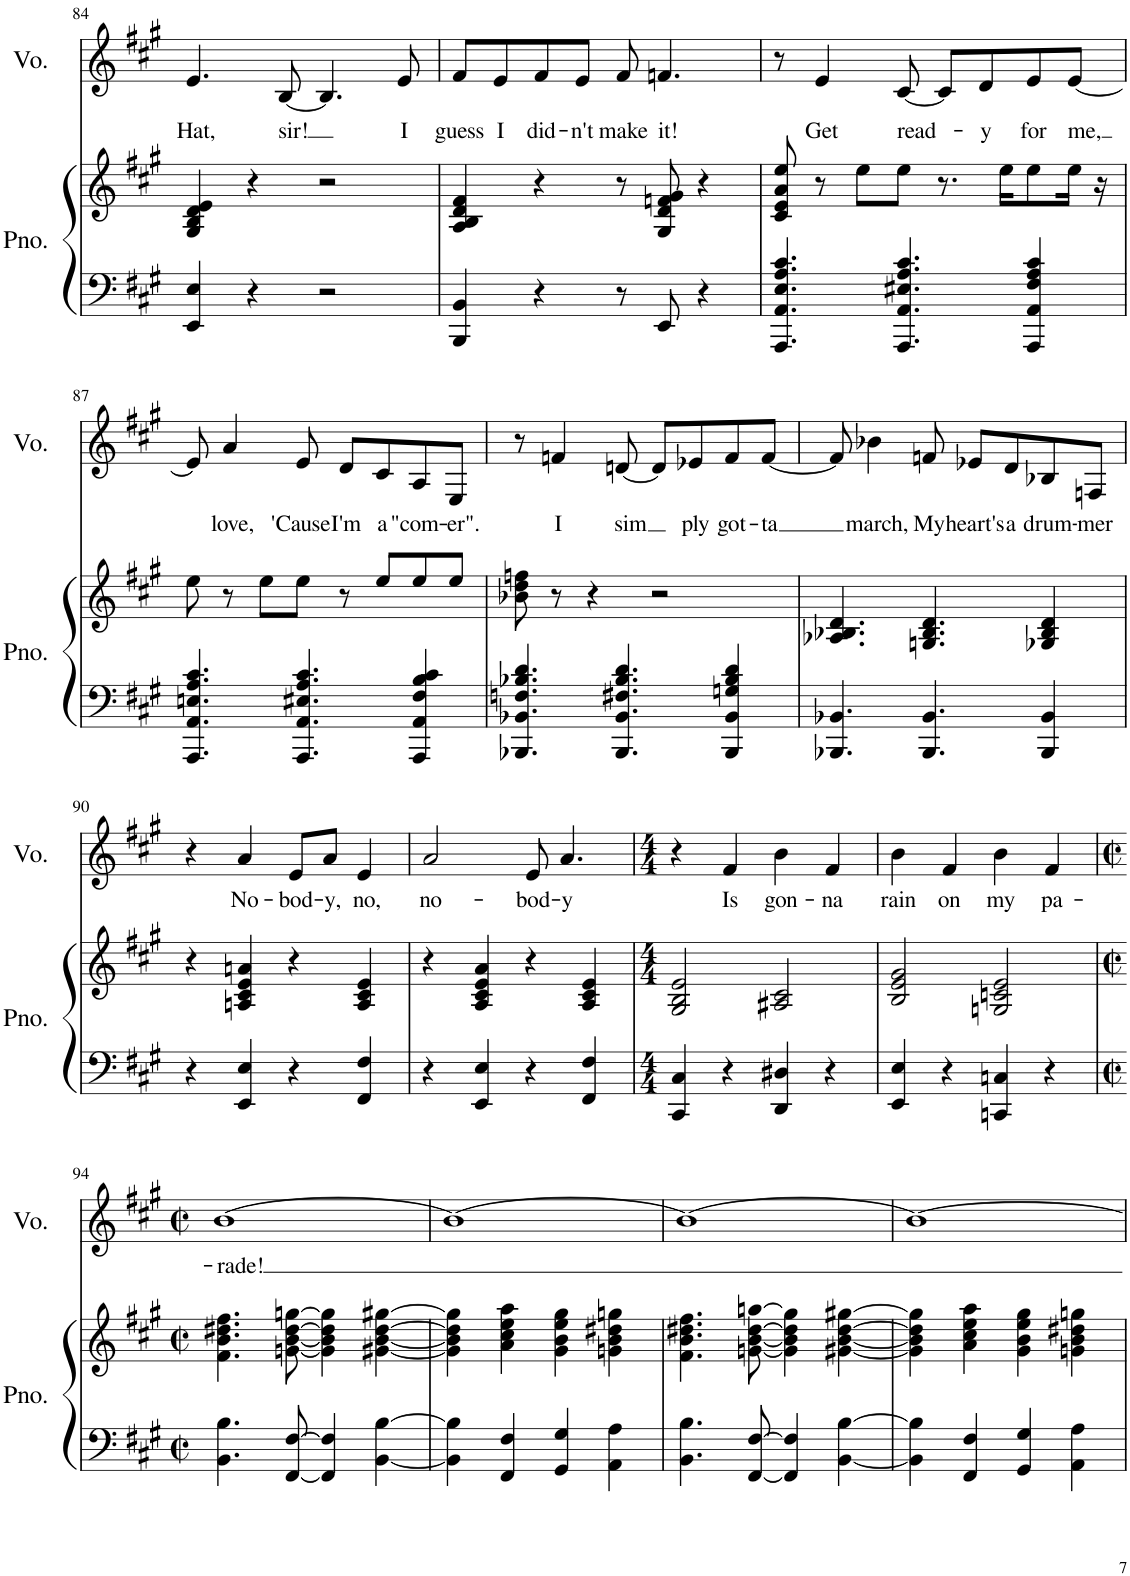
**kern	**kern	**kern	**text
*part2	*part2	*part1	*part1
*staff3	*staff2	*staff1	*staff1
*I"Piano	*	*I"Voice	*
*I'Pno.	*	*I'Vo.	*
!!LO:PB:g=z
*clefF4	*clefG2	*clefG2	*
*k[f#c#g#]	*k[f#c#g#]	*k[f#c#g#]	*
*M2/2	*M2/2	*M2/2	*
*met(c|)	*met(c|)	*met(c|)	*
=84	=84	=84	=84
!	!	!	!LO:LY:b
4EE/ 4E/	4G#/ 4B/ 4d/ 4e/	4.e/	Hat,
4r	4r	.	.
!	!	!	!LO:LY:b
.	.	[8B/	sir!
2r	2r	4.B/]	.
!	!	!	!LO:LY:b
.	.	8e/	I
=85	=85	=85	=85
!	!	!	!LO:LY:b
4BBB/ 4BB/	4A/ 4B/ 4d/ 4f#/	8f#/L	guess
!	!	!	!LO:LY:b
.	.	8e/	I
!	!	!	!LO:LY:b
4r	4r	8f#/	did-
!	!	!	!LO:LY:b
.	.	8e/J	-n't
!	!	!	!LO:LY:b
8r	8r	8f#/	make
!	!	!	!LO:LY:b
8EE/	8G#/ 8d/ 8fn/ 8g#/	4.fn/	it!
4r	4r	.	.
=86	=86	=86	=86
4.AAA/ 4.AA/ 4.E/ 4.A/ 4.c#/	8c#/ 8e/ 8a/ 8ee/	8r	.
!	!	!	!LO:LY:b
.	8r	4e/	Get
.	8ee\L	.	.
!	!	!	!LO:LY:b
4.AAA/ 4.AA/ 4.E#X/ 4.A/ 4.c#/	8ee\J	[8c#/	read-
.	8.r	8c#/L]	.
!	!	!	!LO:LY:b
.	.	8d/	-y
.	16ee\KL	.	.
!	!	!	!LO:LY:b
4AAA/ 4AA/ 4F#/ 4A/ 4c#/	8ee\	8e/	for
!	!	!	!LO:LY:b
.	16ee\Jk	[8e/J	me,
.	16r	.	.
!!LO:LB:g=z
=87	=87	=87	=87
4.AAA/ 4.AA/ 4.En/ 4.A/ 4.c#/	8ee\	8e/]	.
!	!	!	!LO:LY:b
.	8r	4a/	love,
.	8ee\L	.	.
!	!	!	!LO:LY:b
4.AAA/ 4.AA/ 4.E#X/ 4.A/ 4.c#/	8ee\J	8e/	'Cause
!	!	!	!LO:LY:b
.	8r	8d/L	I'm
!	!	!	!LO:LY:b
.	8ee/L	8c#/	a
!	!	!	!LO:LY:b
4AAA/ 4AA/ 4F#/ 4B/ 4c#/	8ee/	8A/	"com-
!	!	!	!LO:LY:b
.	8ee/J	8E/J	-er".
=88	=88	=88	=88
4.BBB-X/ 4.BB-X/ 4.Fn/ 4.B-X/ 4.d/	8b-X\ 8dd\ 8ffn\	8r	.
!	!	!	!LO:LY:b
.	8r	4fn/	I
.	4r	.	.
!	!	!	!LO:LY:b
4.BBB-/ 4.BB-/ 4.F#X/ 4.B-/ 4.d/	.	[8dn/	sim
.	2r	8d/L]	.
!	!	!	!LO:LY:b
.	.	8e-X/	ply
!	!	!	!LO:LY:b
4BBB-/ 4BB-/ 4Gn/ 4B-/ 4d/	.	8f/	got-
!	!	!	!LO:LY:b
.	.	[8f/J	-ta
=89	=89	=89	=89
4.BBB-X/ 4.BB-X/	4.A-X/ 4.B-X/ 4.d/	8f/]	.
!	!	!	!LO:LY:b
.	.	4b-X\	march,
!	!	!	!LO:LY:b
4.BBB-/ 4.BB-/	4.Gn/ 4.B-/ 4.d/	8fn/	My
!	!	!	!LO:LY:b
.	.	8e-X/L	heart's
!	!	!	!LO:LY:b
.	.	8d/	a
!	!	!	!LO:LY:b
4BBB-/ 4BB-/	4G-X/ 4B-/ 4d/	8B-X/	drum-
!	!	!	!LO:LY:b
.	.	8Fn/J	-mer
!!LO:LB:g=z
=90	=90	=90	=90
4r	4r	4r	.
!	!	!	!LO:LY:b
4EE/ 4E/	4An/ 4c#/ 4e/ 4an/	4a/	No-
!	!	!	!LO:LY:b
4r	4r	8e/L	-bod-
!	!	!	!LO:LY:b
.	.	8a/J	-y,
!	!	!	!LO:LY:b
4FF#/ 4F#/	4A/ 4c#/ 4e/	4e/	no,
=91	=91	=91	=91
!	!	!	!LO:LY:b
4r	4r	2a/	no-
4EE/ 4E/	4A/ 4c#/ 4e/ 4a/	.	.
!	!	!	!LO:LY:b
4r	4r	8e/	-bod-
!	!	!	!LO:LY:b
.	.	4.a/	-y
4FF#/ 4F#/	4A/ 4c#/ 4e/	.	.
=92	=92	=92	=92
*M4/4	*M4/4	*M4/4	*
4CC#/ 4C#/	2G#/ 2B/ 2e/	4r	.
!	!	!	!LO:LY:b
4r	.	4f#/	Is
!	!	!	!LO:LY:b
4DD/ 4D#X/	2A#X/ 2c#/	4b\	gon-
!	!	!	!LO:LY:b
4r	.	4f#/	-na
=93	=93	=93	=93
!	!	!	!LO:LY:b
4EE/ 4E/	2B/ 2e/ 2g#/	4b\	rain
!	!	!	!LO:LY:b
4r	.	4f#/	on
!	!	!	!LO:LY:b
4CCn/ 4Cn/	2Gn/ 2cn/ 2e/	4b\	my
!	!	!	!LO:LY:b
4r	.	4f#/	pa-
!!LO:LB:g=z
=94	=94	=94	=94
*M2/2	*M2/2	*M2/2	*
*met(c|)	*met(c|)	*met(c|)	*
!	!	!	!LO:LY:b
4.BB\ 4.B\	4.f#\ 4.b\ 4.dd#X\ 4.ff#\	[1b	-rade!
[8FF#/ [8F#/	[8gn\ [8b\ [8dd#\ [8ggn\	.	.
4FF#/] 4F#/]	4g\] 4b\] 4dd#\] 4gg\]	.	.
[4BB\ [4B\	[4g#X\ [4b\ [4dd#\ [4gg#X\	.	.
=95	=95	=95	=95
4BB\] 4B\]	4g#\] 4b\] 4dd#\] 4gg#\]	1b_	.
4FF#/ 4F#/	4a\ 4cc#\ 4ee\ 4aa\	.	.
4GG#/ 4G#/	4g#\ 4b\ 4ee\ 4gg#\	.	.
4AA\ 4A\	4gn\ 4b\ 4dd#X\ 4ggn\	.	.
=96	=96	=96	=96
4.BB\ 4.B\	4.f#\ 4.b\ 4.dd#X\ 4.ff#\	1b_	.
[8FF#/ [8F#/	[8gn\ [8b\ [8dd#\ [8ggn\	.	.
4FF#/] 4F#/]	4g\] 4b\] 4dd#\] 4gg\]	.	.
[4BB\ [4B\	[4g#X\ [4b\ [4dd#\ [4gg#X\	.	.
=97	=97	=97	=97
4BB\] 4B\]	4g#\] 4b\] 4dd#\] 4gg#\]	1b_	.
4FF#/ 4F#/	4a\ 4cc#\ 4ee\ 4aa\	.	.
4GG#/ 4G#/	4g#\ 4b\ 4ee\ 4gg#\	.	.
4AA\ 4A\	4gn\ 4b\ 4dd#X\ 4ggn\	.	.
=	=	=	=
*-	*-	*-	*-
